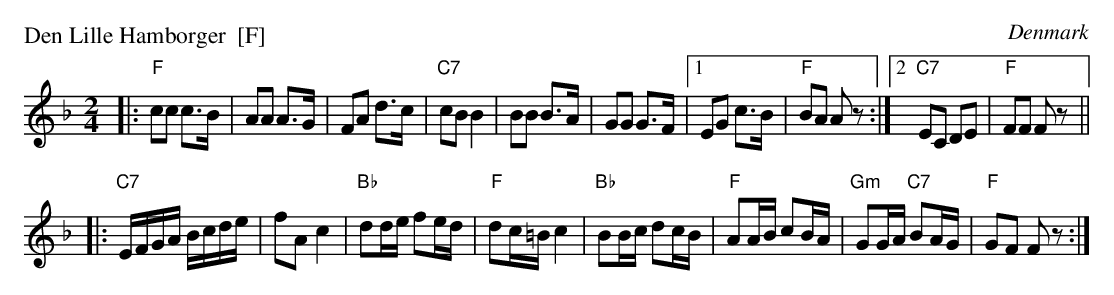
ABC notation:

X:1
P: Den Lille Hamborger  [F]
O: Denmark
M: 2/4
L: 1/16
K: F
|: "F"c2c2 c3B  |    A2A2 A3G  |     F2A2     d3c  |"C7"c2B2  B4 \
|     B2B2 B3A  |    G2G2 G3F  |1    E2G2     c3B  | "F"B2A2  A2z2 :|2 "C7"E2C2 D2E2 | "F"F2F2 F2z2 ||
|:"C7"EFGA Bcde |    f2A2 c4   | "Bb"d2de     f2ed | "F"d2c=B c4 \
| "Bb"B2Bc d2cB | "F"A2AB c2BA | "Gm"G2GA "C7"B2AG | "F"G2F2  F2z2 :|
